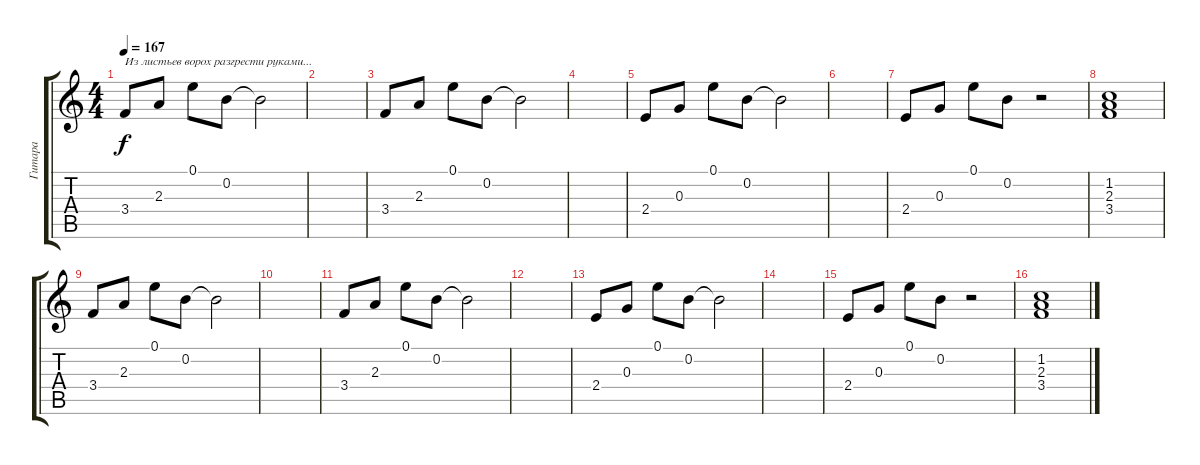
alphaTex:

\track ("Гитара" "Гитара") {instrument acousticguitarsteel}
\staff {score tabs}
\tuning (E4 B3 G3 D3 A2 E2) {hide}
\ts (4 4)
\tempo 167
\clef g2
\ks c
3.4.8{txt "Из листьев ворох разгрести руками..." dy f} 2.3.8 0.1.8 0.2.8 0.2{t}.2 |
|
3.4.8 2.3.8 0.1.8 0.2.8 0.2{t}.2 |
|
2.4.8 0.3.8 0.1.8 0.2.8 0.2{t}.2 |
|
2.4.8 0.3.8 0.1.8 0.2.8 r.2 |
(1.2 2.3 3.4).1 |
3.4.8 2.3.8 0.1.8 0.2.8 0.2{t}.2 |
|
3.4.8 2.3.8 0.1.8 0.2.8 0.2{t}.2 |
|
2.4.8 0.3.8 0.1.8 0.2.8 0.2{t}.2 |
|
2.4.8 0.3.8 0.1.8 0.2.8 r.2 |
(1.2 2.3 3.4).1
